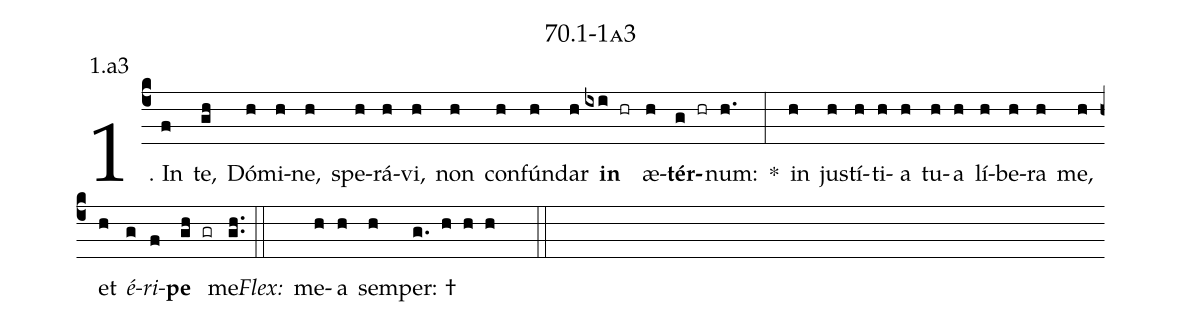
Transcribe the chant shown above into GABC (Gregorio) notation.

name: 70.1-1a3;
annotation: 1.a3;
%%
(c4)1. In(f) te,(gh) Dó(h)mi(h)ne,(h) spe(h)rá(h)vi,(h) non(h) con(h)fún(h)dar(h) <b>in</b>(ixi hr) æ(h)<b>tér</b>(g hr)num:(h.) *(:) in(h) jus(h)tí(h)ti(h)a(h) tu(h)a(h) lí(h)be(h)ra(h) me,(h) et(h) <i>é</i>(g)<i>ri</i>(f)<b>pe</b>(gh gr) me.(gh..) (::)
<i>Flex:</i>()  me(h)a(h) sem(h)per: †(g. h h h  ::)
